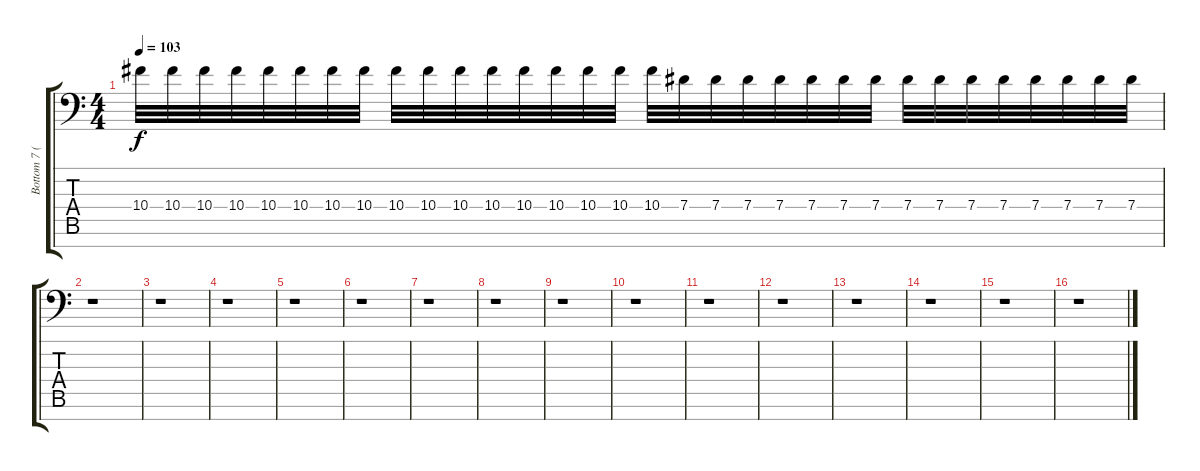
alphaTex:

\track ("Bottom 7 (Right Guitar)" "Bottom 7 (") {instrument distortionguitar}
\staff {score tabs}
\tuning (Bb3 Gb3 Db3 Ab2 Eb2 Bb1 F1) {hide}
\ts (4 4)
\tempo 103
\clef f4
\ks c
10.4.32{dy f} 10.4.32 10.4.32 10.4.32 10.4.32 10.4.32 10.4.32 10.4.32 10.4.32 10.4.32 10.4.32 10.4.32 10.4.32 10.4.32 10.4.32 10.4.32 10.4.32 7.4.32 7.4.32 7.4.32 7.4.32 7.4.32 7.4.32 7.4.32 7.4.32 7.4.32 7.4.32 7.4.32 7.4.32 7.4.32 7.4.32 7.4.32 |
r.1 |
r.1 |
r.1 |
r.1 |
r.1 |
r.1 |
r.1 |
r.1 |
r.1 |
r.1 |
r.1 |
r.1 |
r.1 |
r.1 |
r.1
